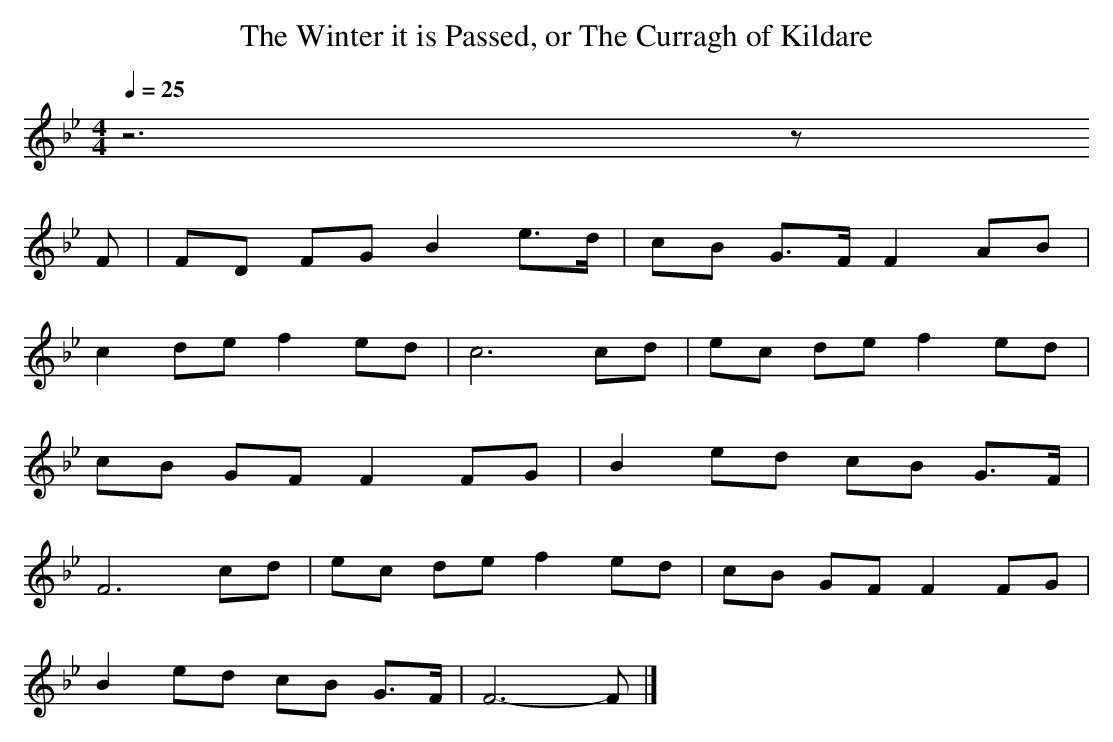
X:1
T: The Winter it is Passed, or The Curragh of Kildare
M: 4/4
L: 1/8
Q: 1/4=25
K: Bb % 2 flats
V: 1
z6 z
F | FD FG B2 e>d | cB G>F F2 AB |
c2 de f2 ed | c6 cd | ec de f2 ed |
cB GF F2 FG | B2 ed cB G>F |
F6 cd | ec de f2 ed | cB GF F2 FG |
B2 ed cB G>F | F6-F |]
